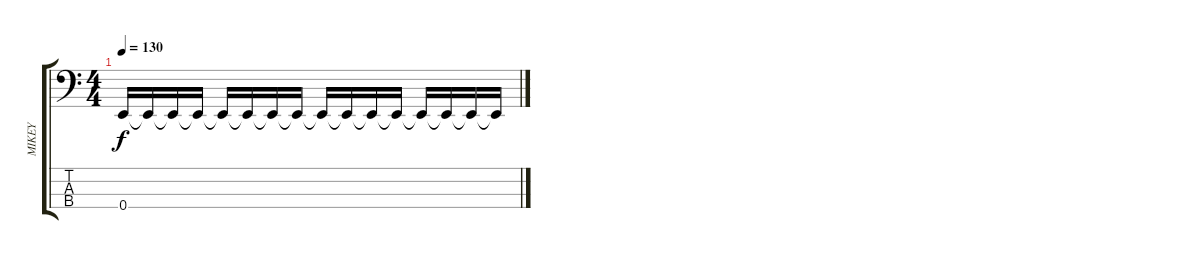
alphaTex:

\track ("MIKEY" "MIKEY") {instrument electricbassfinger}
\staff {score tabs}
\tuning (G2 D2 A1 E1) {hide}
\ts (4 4)
\tempo 130
\clef f4
\ks c
0.4.16{dy f} 0.4{t}.16 0.4{t}.16 0.4{t}.16 0.4{t}.16 0.4{t}.16 0.4{t}.16 0.4{t}.16 0.4{t}.16 0.4{t}.16 0.4{t}.16 0.4{t}.16 0.4{t}.16 0.4{t}.16 0.4{t}.16 0.4{t}.16
